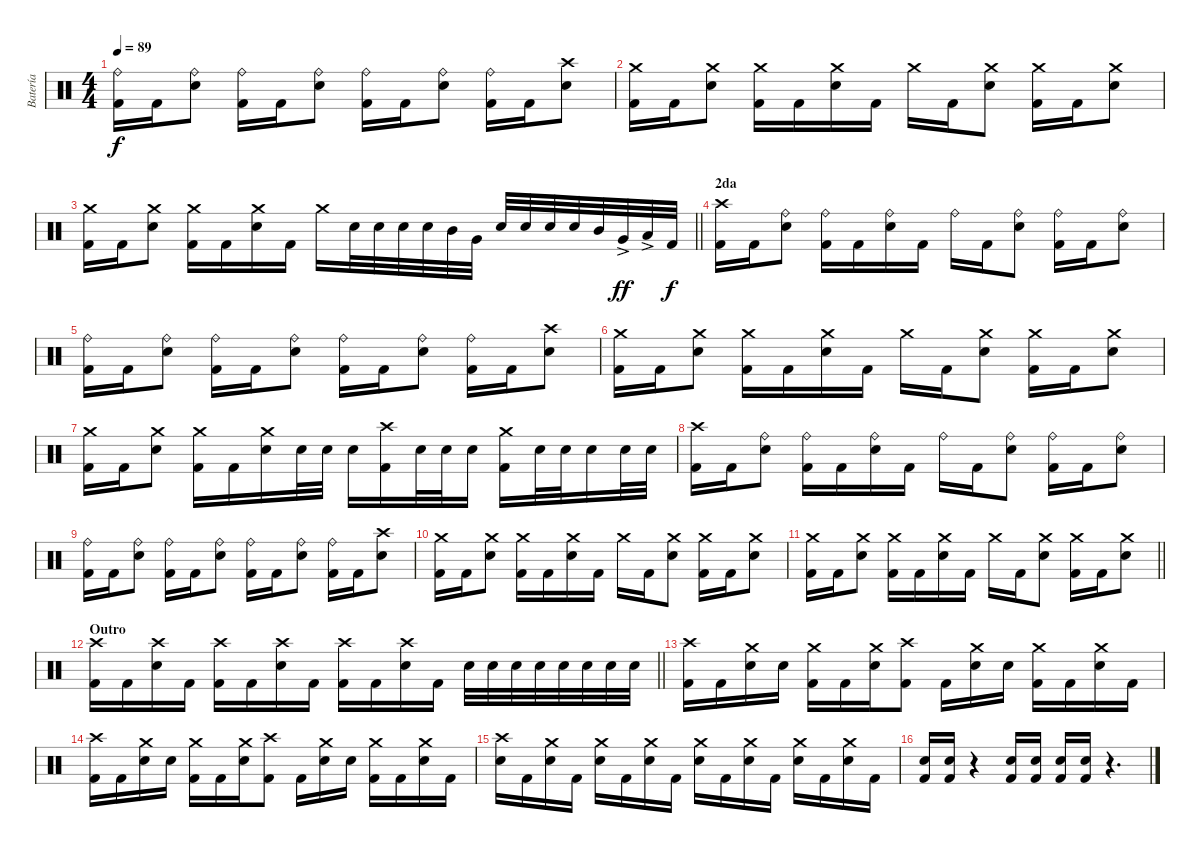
\track ("Batería" "Batería") {instrument percussion}
\staff {score}
\articulation defaults
\ts (4 4)
\tempo 89
\clef neutral
\ks c
("Ride (bell)" "Kick (hit) 2").16{dy f} "Kick (hit) 2".16 ("Ride (bell)" "Electric Snare (hit)").8 ("Ride (bell)" "Kick (hit) 2").16 "Kick (hit) 2".16 ("Ride (bell)" "Electric Snare (hit)").8 ("Ride (bell)" "Kick (hit) 2").16 "Kick (hit) 2".16 ("Ride (bell)" "Electric Snare (hit)").8 ("Ride (bell)" "Kick (hit) 2").16 "Kick (hit) 2".16 ("Crash high (hit)" "Electric Snare (hit)").8 |
("Crash medium (hit)" "Kick (hit) 2").16 "Kick (hit) 2".16 ("Crash medium (hit)" "Electric Snare (hit)").8 ("Crash medium (hit)" "Kick (hit) 2").16 "Kick (hit) 2".16 ("Crash medium (hit)" "Electric Snare (hit)").16 "Kick (hit) 2".16 "Crash medium (hit)".16 "Kick (hit) 2".16 ("Crash medium (hit)" "Electric Snare (hit)").8 ("Crash medium (hit)" "Kick (hit) 2").16 "Kick (hit) 2".16 ("Crash medium (hit)" "Electric Snare (hit)").8 |
\barLineRight lightlight
("Crash medium (hit)" "Kick (hit) 2").16 "Kick (hit) 2".16 ("Crash medium (hit)" "Electric Snare (hit)").8 ("Crash medium (hit)" "Kick (hit) 2").16 "Kick (hit) 2".16 ("Crash medium (hit)" "Electric Snare (hit)").16 "Kick (hit) 2".16 "Crash medium (hit)".16 "Electric Snare (hit)".32 "Electric Snare (hit)".32 "Electric Snare (hit)".32 "Electric Snare (hit)".32 "Mid Tom (hit)".32 "Very Low Tom (hit)".32 "Electric Snare (hit)".32 "Electric Snare (hit)".32 "Electric Snare (hit)".32 "Electric Snare (hit)".32 "Mid Tom (hit)".32 "Very Low Tom (hit)"{ac}.32{dy ff} "Low Floor Tom (hit)"{ac}.32 "Kick (hit) 2".32{dy f} |
\section ("" "2da")
("Crash high (hit)" "Kick (hit) 2").16 "Kick (hit) 2".16 ("Ride (bell)" "Electric Snare (hit)").8 ("Ride (bell)" "Kick (hit) 2").16 "Kick (hit) 2".16 ("Ride (bell)" "Electric Snare (hit)").16 "Kick (hit) 2".16 "Ride (bell)".16 "Kick (hit) 2".16 ("Ride (bell)" "Electric Snare (hit)").8 ("Ride (bell)" "Kick (hit) 2").16 "Kick (hit) 2".16 ("Ride (bell)" "Electric Snare (hit)").8 |
("Ride (bell)" "Kick (hit) 2").16 "Kick (hit) 2".16 ("Ride (bell)" "Electric Snare (hit)").8 ("Ride (bell)" "Kick (hit) 2").16 "Kick (hit) 2".16 ("Ride (bell)" "Electric Snare (hit)").8 ("Ride (bell)" "Kick (hit) 2").16 "Kick (hit) 2".16 ("Ride (bell)" "Electric Snare (hit)").8 ("Ride (bell)" "Kick (hit) 2").16 "Kick (hit) 2".16 ("Crash high (hit)" "Electric Snare (hit)").8 |
("Crash medium (hit)" "Kick (hit) 2").16 "Kick (hit) 2".16 ("Crash medium (hit)" "Electric Snare (hit)").8 ("Crash medium (hit)" "Kick (hit) 2").16 "Kick (hit) 2".16 ("Crash medium (hit)" "Electric Snare (hit)").16 "Kick (hit) 2".16 "Crash medium (hit)".16 "Kick (hit) 2".16 ("Crash medium (hit)" "Electric Snare (hit)").8 ("Crash medium (hit)" "Kick (hit) 2").16 "Kick (hit) 2".16 ("Crash medium (hit)" "Electric Snare (hit)").8 |
("Crash medium (hit)" "Kick (hit) 2").16 "Kick (hit) 2".16 ("Crash medium (hit)" "Electric Snare (hit)").8 ("Crash medium (hit)" "Kick (hit) 2").16 "Kick (hit) 2".16 ("Crash medium (hit)" "Electric Snare (hit)").16 "Electric Snare (hit)".32 "Electric Snare (hit)".32 "Electric Snare (hit)".16 ("Crash high (hit)" "Kick (hit) 2").16 "Electric Snare (hit)".32 "Electric Snare (hit)".32 "Electric Snare (hit)".16 ("Crash medium (hit)" "Kick (hit) 2").16 "Electric Snare (hit)".32 "Electric Snare (hit)".32 "Electric Snare (hit)".16 "Electric Snare (hit)".32 "Electric Snare (hit)".32 |
("Crash high (hit)" "Kick (hit) 2").16 "Kick (hit) 2".16 ("Ride (bell)" "Electric Snare (hit)").8 ("Ride (bell)" "Kick (hit) 2").16 "Kick (hit) 2".16 ("Ride (bell)" "Electric Snare (hit)").16 "Kick (hit) 2".16 "Ride (bell)".16 "Kick (hit) 2".16 ("Ride (bell)" "Electric Snare (hit)").8 ("Ride (bell)" "Kick (hit) 2").16 "Kick (hit) 2".16 ("Ride (bell)" "Electric Snare (hit)").8 |
("Ride (bell)" "Kick (hit) 2").16 "Kick (hit) 2".16 ("Ride (bell)" "Electric Snare (hit)").8 ("Ride (bell)" "Kick (hit) 2").16 "Kick (hit) 2".16 ("Ride (bell)" "Electric Snare (hit)").8 ("Ride (bell)" "Kick (hit) 2").16 "Kick (hit) 2".16 ("Ride (bell)" "Electric Snare (hit)").8 ("Ride (bell)" "Kick (hit) 2").16 "Kick (hit) 2".16 ("Crash high (hit)" "Electric Snare (hit)").8 |
("Crash medium (hit)" "Kick (hit) 2").16 "Kick (hit) 2".16 ("Crash medium (hit)" "Electric Snare (hit)").8 ("Crash medium (hit)" "Kick (hit) 2").16 "Kick (hit) 2".16 ("Crash medium (hit)" "Electric Snare (hit)").16 "Kick (hit) 2".16 "Crash medium (hit)".16 "Kick (hit) 2".16 ("Crash medium (hit)" "Electric Snare (hit)").8 ("Crash medium (hit)" "Kick (hit) 2").16 "Kick (hit) 2".16 ("Crash medium (hit)" "Electric Snare (hit)").8 |
\barLineRight lightlight
("Crash medium (hit)" "Kick (hit) 2").16 "Kick (hit) 2".16 ("Crash medium (hit)" "Electric Snare (hit)").8 ("Crash medium (hit)" "Kick (hit) 2").16 "Kick (hit) 2".16 ("Crash medium (hit)" "Electric Snare (hit)").16 "Kick (hit) 2".16 "Crash medium (hit)".16 "Kick (hit) 2".16 ("Crash medium (hit)" "Electric Snare (hit)").8 ("Crash medium (hit)" "Kick (hit) 2").16 "Kick (hit) 2".16 ("Crash medium (hit)" "Electric Snare (hit)").8 |
\section ("" "Outro")
\barLineRight lightlight
("Crash high (hit)" "Kick (hit) 2").16 "Kick (hit) 2".16 ("Crash high (hit)" "Electric Snare (hit)").16 "Kick (hit) 2".16 ("Crash high (hit)" "Kick (hit) 2").16 "Kick (hit) 2".16 ("Crash high (hit)" "Electric Snare (hit)").16 "Kick (hit) 2".16 ("Crash high (hit)" "Kick (hit) 2").16 "Kick (hit) 2".16 ("Crash high (hit)" "Electric Snare (hit)").16 "Kick (hit) 2".16 "Electric Snare (hit)".32 "Electric Snare (hit)".32 "Electric Snare (hit)".32 "Electric Snare (hit)".32 "Electric Snare (hit)".32 "Electric Snare (hit)".32 "Electric Snare (hit)".32 "Electric Snare (hit)".32 |
("Crash high (hit)" "Kick (hit) 2").16 "Kick (hit) 2".16 ("Crash medium (hit)" "Electric Snare (hit)").16 "Electric Snare (hit)".16 ("Crash medium (hit)" "Kick (hit) 2").16 "Kick (hit) 2".16 ("Crash medium (hit)" "Electric Snare (hit)").16 ("Crash high (hit)" "Kick (hit) 2").8 "Kick (hit) 2".16 ("Crash medium (hit)" "Electric Snare (hit)").16 "Electric Snare (hit)".16 ("Crash medium (hit)" "Kick (hit) 2").16 "Kick (hit) 2".16 ("Crash medium (hit)" "Electric Snare (hit)").16 "Kick (hit) 2".16 |
("Crash high (hit)" "Kick (hit) 2").16 "Kick (hit) 2".16 ("Crash medium (hit)" "Electric Snare (hit)").16 "Electric Snare (hit)".16 ("Crash medium (hit)" "Kick (hit) 2").16 "Kick (hit) 2".16 ("Crash medium (hit)" "Electric Snare (hit)").16 ("Crash high (hit)" "Kick (hit) 2").8 "Kick (hit) 2".16 ("Crash medium (hit)" "Electric Snare (hit)").16 "Electric Snare (hit)".16 ("Crash medium (hit)" "Kick (hit) 2").16 "Kick (hit) 2".16 ("Crash medium (hit)" "Electric Snare (hit)").16 "Kick (hit) 2".16 |
("Crash high (hit)" "Electric Snare (hit)").16 "Kick (hit) 2".16 ("Crash medium (hit)" "Electric Snare (hit)").16 "Kick (hit) 2".16 ("Crash medium (hit)" "Electric Snare (hit)").16 "Kick (hit) 2".16 ("Crash medium (hit)" "Electric Snare (hit)").16 "Kick (hit) 2".16 ("Crash medium (hit)" "Electric Snare (hit)").16 "Kick (hit) 2".16 ("Crash medium (hit)" "Electric Snare (hit)").16 "Kick (hit) 2".16 ("Crash medium (hit)" "Electric Snare (hit)").16 "Kick (hit) 2".16 ("Crash medium (hit)" "Electric Snare (hit)").16 "Kick (hit) 2".16 |
("Electric Snare (hit)" "Kick (hit) 2").16 ("Electric Snare (hit)" "Kick (hit) 2").16 r.4 ("Electric Snare (hit)" "Kick (hit) 2").16 ("Electric Snare (hit)" "Kick (hit) 2").16 ("Electric Snare (hit)" "Kick (hit) 2").16 ("Electric Snare (hit)" "Kick (hit) 2").16 r.4{d}
